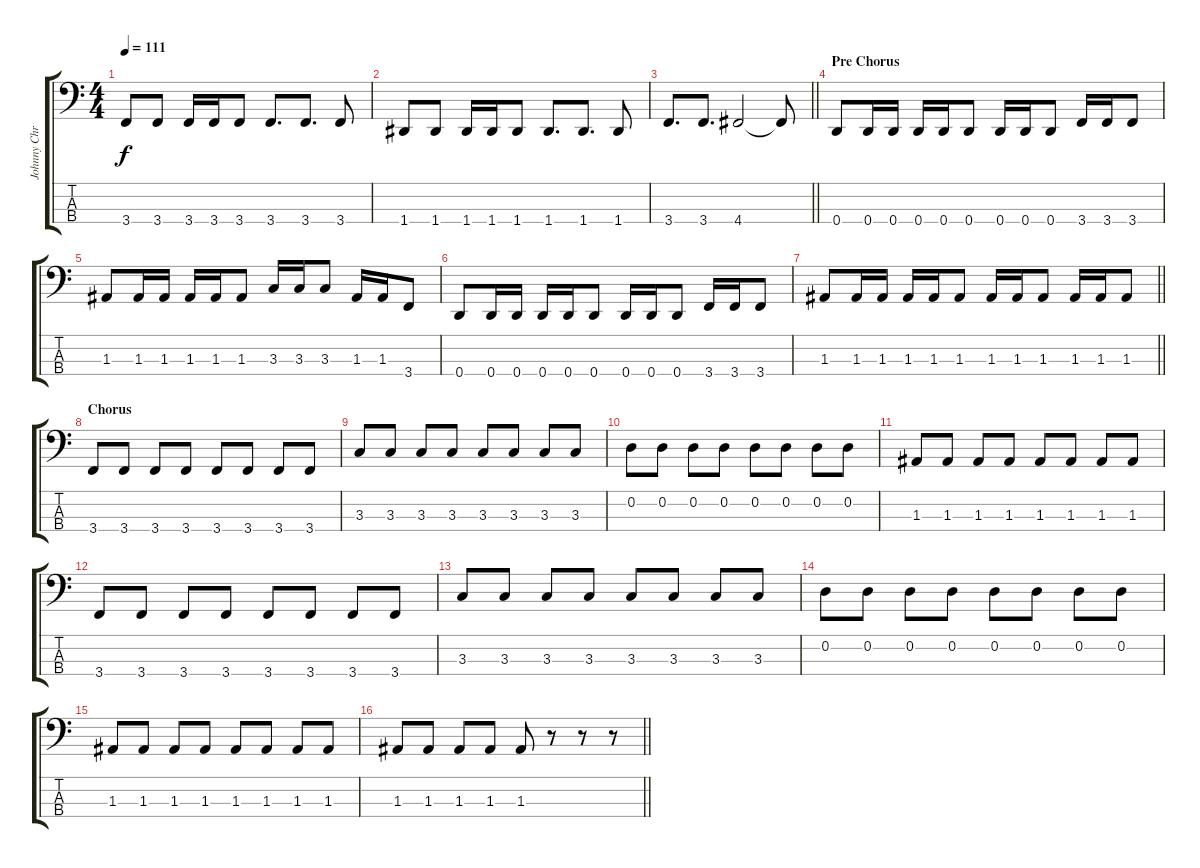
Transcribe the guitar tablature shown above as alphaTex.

\track ("Johnny Christ" "Johnny Chr") {instrument electricbassfinger}
\staff {score tabs}
\tuning (G2 D2 A1 D1) {hide}
\ts (4 4)
\tempo 111
\clef f4
\ks c
3.4.8{dy f} 3.4.8 3.4.16 3.4.16 3.4.8 3.4.8{d} 3.4.8{d} 3.4.8 |
1.4.8 1.4.8 1.4.16 1.4.16 1.4.8 1.4.8{d} 1.4.8{d} 1.4.8 |
\barLineRight lightlight
3.4.8{d} 3.4.8{d} 4.4.2 4.4{t}.8 |
\section ("" "Pre Chorus")
0.4.8 0.4.16 0.4.16 0.4.16 0.4.16 0.4.8 0.4.16 0.4.16 0.4.8 3.4.16 3.4.16 3.4.8 |
1.3.8 1.3.16 1.3.16 1.3.16 1.3.16 1.3.8 3.3.16 3.3.16 3.3.8 1.3.16 1.3.16 3.4.8 |
0.4.8 0.4.16 0.4.16 0.4.16 0.4.16 0.4.8 0.4.16 0.4.16 0.4.8 3.4.16 3.4.16 3.4.8 |
\barLineRight lightlight
1.3.8 1.3.16 1.3.16 1.3.16 1.3.16 1.3.8 1.3.16 1.3.16 1.3.8 1.3.16 1.3.16 1.3.8 |
\section ("" "Chorus")
3.4.8 3.4.8 3.4.8 3.4.8 3.4.8 3.4.8 3.4.8 3.4.8 |
3.3.8 3.3.8 3.3.8 3.3.8 3.3.8 3.3.8 3.3.8 3.3.8 |
0.2.8 0.2.8 0.2.8 0.2.8 0.2.8 0.2.8 0.2.8 0.2.8 |
1.3.8 1.3.8 1.3.8 1.3.8 1.3.8 1.3.8 1.3.8 1.3.8 |
3.4.8 3.4.8 3.4.8 3.4.8 3.4.8 3.4.8 3.4.8 3.4.8 |
3.3.8 3.3.8 3.3.8 3.3.8 3.3.8 3.3.8 3.3.8 3.3.8 |
0.2.8 0.2.8 0.2.8 0.2.8 0.2.8 0.2.8 0.2.8 0.2.8 |
1.3.8 1.3.8 1.3.8 1.3.8 1.3.8 1.3.8 1.3.8 1.3.8 |
\barLineRight lightlight
1.3.8 1.3.8 1.3.8 1.3.8 1.3.8 r.8 r.8 r.8
